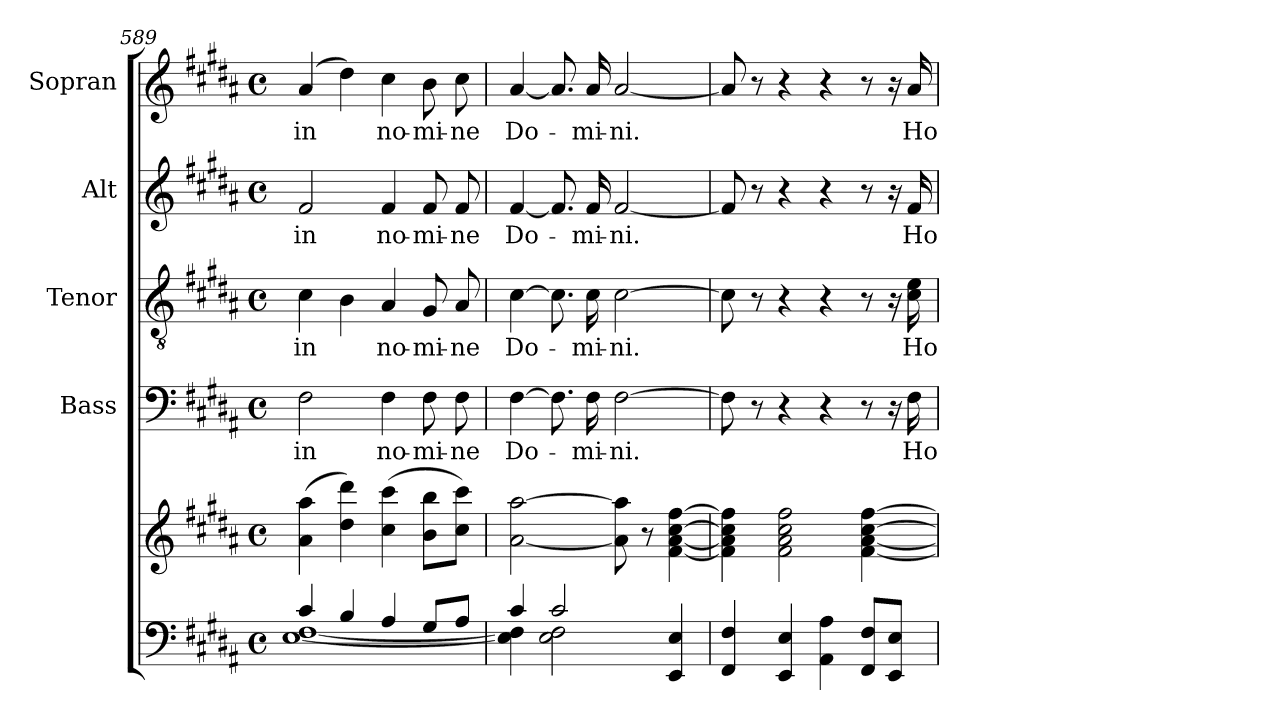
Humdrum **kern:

**kern	**kern	**kern	**text	**kern	**text	**kern	**text	**kern	**text
*part5	*part5	*part4	*part4	*part3	*part3	*part2	*part2	*part1	*part1
*staff6	*staff5	*staff4	*staff4	*staff3	*staff3	*staff2	*staff2	*staff1	*staff1
*	*	*I"Bass	*	*I"Tenor	*	*I"Alt	*	*I"Sopran	*
*	*	*I'B.	*	*I'T.	*	*I'A.	*	*I'S.	*
*clefF4	*clefG2	*clefF4	*	*clefGv2	*	*clefG2	*	*clefG2	*
*k[f#c#g#d#a#]	*k[f#c#g#d#a#]	*k[f#c#g#d#a#]	*	*k[f#c#g#d#a#]	*	*k[f#c#g#d#a#]	*	*k[f#c#g#d#a#]	*
*B:	*B:	*B:	*	*B:	*	*B:	*	*B:	*
*M4/4	*M4/4	*M4/4	*	*M4/4	*	*M4/4	*	*M4/4	*
*met(c)	*met(c)	*met(c)	*	*met(c)	*	*met(c)	*	*met(c)	*
=589	=589	=589	=589	=589	=589	=589	=589	=589	=589
*^	*	*	*	*	*	*	*	*	*
!	!	!	!	!LO:LY:b	!	!LO:LY:b	!	!LO:LY:b	!	!LO:LY:b
4c#/	[<1E [<1F#	(>4a#\ 4aa#\	2F#\	in	4c#\	in	2f#/	in	(4a#/	in
4B/	.	4dd#\ 4ddd#\)	.	.	4B\	.	.	.	4dd#\)	.
!	!	!	!	!LO:LY:b	!	!LO:LY:b	!	!LO:LY:b	!	!LO:LY:b
4A#/	.	(>4cc#\ 4ccc#\	4F#\	no-	4A#/	no-	4f#/	no-	4cc#\	no-
!	!	!	!	!LO:LY:b	!	!LO:LY:b	!	!LO:LY:b	!	!LO:LY:b
8G#/L	.	8b\ 8bb\L	8F#\	-mi-	8G#/	-mi-	8f#/	-mi-	8b\	-mi-
!	!	!	!	!LO:LY:b	!	!LO:LY:b	!	!LO:LY:b	!	!LO:LY:b
8A#/J	.	8cc#\ 8ccc#\J)	8F#\	-ne	8A#/	-ne	8f#/	-ne	8cc#\	-ne
!!LO:PB:g=z
=590	=590	=590	=590	=590	=590	=590	=590	=590	=590	=590
!	!	!	!	!LO:LY:b	!	!LO:LY:b	!	!LO:LY:b	!	!LO:LY:b
4c#/	4E\] 4F#\]	[2a#\ [2aa#\	[4F#\	Do-	[4c#\	Do-	[4f#/	Do-	[4a#/	Do-
2c#/	2E\ 2F#\	.	8.F#\]	.	8.c#\]	.	8.f#/]	.	8.a#/]	.
!	!	!	!	!LO:LY:b	!	!LO:LY:b	!	!LO:LY:b	!	!LO:LY:b
.	.	.	16F#\	-mi-	16c#\	-mi-	16f#/	-mi-	16a#/	-mi-
!	!	!	!	!LO:LY:b	!	!LO:LY:b	!	!LO:LY:b	!	!LO:LY:b
.	.	8a#\] 8aa#\]	[2F#\	-ni.	[2c#\	-ni.	[2f#/	-ni.	[2a#/	-ni.
.	.	8r	.	.	.	.	.	.	.	.
4EE/ 4E/	4ryy	[4f#\ [4a#\ [4cc#\ [4ff#\	.	.	.	.	.	.	.	.
*v	*v	*	*	*	*	*	*	*	*	*
=591	=591	=591	=591	=591	=591	=591	=591	=591	=591
4FF#/ 4F#/	4f#\] 4a#\] 4cc#\] 4ff#\]	8F#\]	.	8c#\]	.	8f#/]	.	8a#/]	.
.	.	8r	.	8r	.	8r	.	8r	.
4EE/ 4E/	2f#\ 2a#\ 2cc#\ 2ff#\	4r	.	4r	.	4r	.	4r	.
4AA#\ 4A#\	.	4r	.	4r	.	4r	.	4r	.
8FF#/ 8F#/L	[4f#\ [4a#\ [4cc#\ [4ff#\	8r	.	8r	.	8r	.	8r	.
8EE/ 8E/J	.	16r	.	16r	.	16r	.	16r	.
!	!	!	!LO:LY:b	!	!LO:LY:b	!	!LO:LY:b	!	!LO:LY:b
.	.	16F#\	Ho-	16c#\ 16e\	Ho-	16f#/	Ho-	16a#/	Ho-
=	=	=	=	=	=	=	=	=	=
*-	*-	*-	*-	*-	*-	*-	*-	*-	*-
